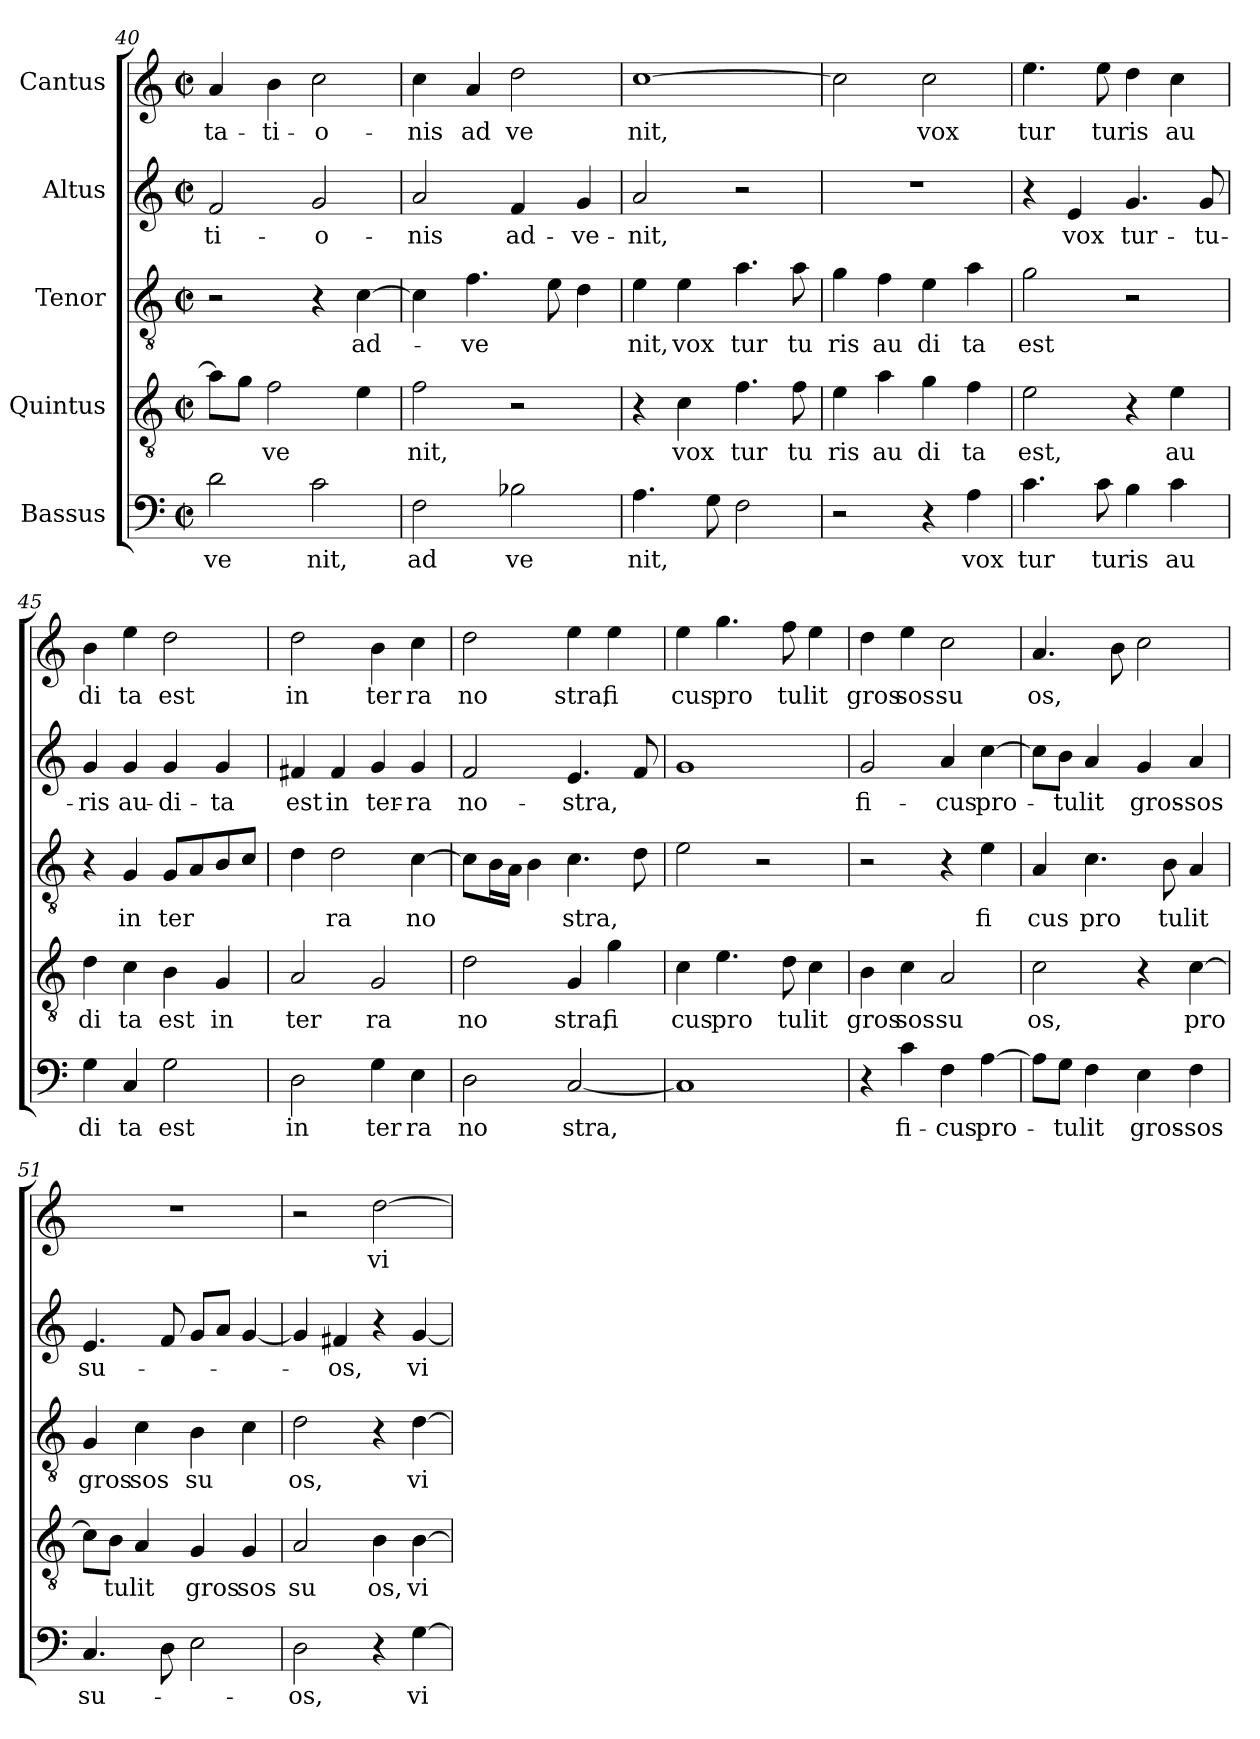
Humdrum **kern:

**kern	**text	**kern	**text	**kern	**text	**kern	**text	**kern	**text
*part5	*part5	*part4	*part4	*part3	*part3	*part2	*part2	*part1	*part1
*staff5	*staff5	*staff4	*staff4	*staff3	*staff3	*staff2	*staff2	*staff1	*staff1
*I"Bassus	*	*I"Quintus	*	*I"Tenor	*	*I"Altus	*	*I"Cantus	*
*clefF4	*	*clefGv2	*	*clefGv2	*	*clefG2	*	*clefG2	*
*M2/2	*	*M2/2	*	*M2/2	*	*M2/2	*	*M2/2	*
*met(c|)	*	*met(c|)	*	*met(c|)	*	*met(c|)	*	*met(c|)	*
=40	=40	=40	=40	=40	=40	=40	=40	=40	=40
!	!LO:LY:b:cj	!	!	!	!	!	!LO:LY:b:cj	!	!LO:LY:b:cj
2d\	ve	8a\L]	.	2r	.	2f/	-ti-	4a/	-ta-
.	.	8g\J	.	.	.	.	.	.	.
!	!	!	!LO:LY:b:cj	!	!	!	!	!	!LO:LY:b:cj
.	.	2f\	ve	.	.	.	.	4b\	-ti-
!	!LO:LY:b:cj	!	!	!	!	!	!LO:LY:b:cj	!	!LO:LY:b:cj
2c\	nit,	.	.	4r	.	2g/	-o-	2cc\	-o-
!	!	!	!	!	!LO:LY:b:cj	!	!	!	!
.	.	4e\	.	[<4c\	ad-	.	.	.	.
!!LO:PB:g=z
=41	=41	=41	=41	=41	=41	=41	=41	=41	=41
!	!LO:LY:b:cj	!	!LO:LY:b:cj	!	!	!	!LO:LY:b:cj	!	!LO:LY:b:cj
*	*	*	*	*^	*	*	*	*	*
2F\	ad	2f\	nit,	4c\]	32ryy	.	2a/	-nis	4cc\	-nis
.	.	.	.	.	2ryy	.	.	.	.	.
!	!	!	!	!	!	!LO:LY:b:cj	!	!	!	!LO:LY:b:cj
.	.	.	.	4.f\	.	-ve	.	.	4a/	ad
!	!LO:LY:b:cj	!	!	!	!	!	!	!LO:LY:b:cj	!	!LO:LY:b:cj
2B-\	ve	2r	.	.	.	.	4f/	ad-	2dd\	ve
.	.	.	.	.	4...ryy	.	.	.	.	.
.	.	.	.	8e\	.	.	.	.	.	.
!	!	!	!	!	!	!	!	!LO:LY:b:cj	!	!
.	.	.	.	4d\	.	.	4g/	-ve-	.	.
=42	=42	=42	=42	=42	=42	=42	=42	=42	=42	=42
!	!LO:LY:b	!	!	!	!	!LO:LY:b:cj	!	!LO:LY:b:cj	!	!LO:LY:b:cj
*	*	*	*	*v	*v	*	*	*	*	*
4.A\	nit,	4r	.	4e\	nit,	2a/	-nit,	[>1cc	nit,
!	!	!	!LO:LY:b:cj	!	!LO:LY:b:cj	!	!	!	!
.	.	4c\	vox	4e\	vox	.	.	.	.
8G\	.	.	.	.	.	.	.	.	.
!	!	!	!LO:LY:b:cj	!	!LO:LY:b:cj	!	!	!	!
2F\	.	4.f\	tur	4.a\	tur	2r	.	.	.
!	!	!	!LO:LY:b:cj	!	!LO:LY:b:cj	!	!	!	!
.	.	8f\	tu	8a\	tu	.	.	.	.
=43	=43	=43	=43	=43	=43	=43	=43	=43	=43
!	!	!	!LO:LY:b:cj	!	!LO:LY:b:cj	!	!	!	!
2r	.	4e\	ris	4g\	ris	1r	.	2cc\]	.
!	!	!	!LO:LY:b:cj	!	!LO:LY:b:cj	!	!	!	!
.	.	4a\	au	4f\	au	.	.	.	.
!	!	!	!LO:LY:b:cj	!	!LO:LY:b:cj	!	!	!	!LO:LY:b:cj
4r	.	4g\	di	4e\	di	.	.	2cc\	vox
!	!LO:LY:b:cj	!	!LO:LY:b:cj	!	!LO:LY:b:cj	!	!	!	!
4A\	vox	4f\	ta	4a\	ta	.	.	.	.
=44	=44	=44	=44	=44	=44	=44	=44	=44	=44
!	!LO:LY:b:cj	!	!LO:LY:b:cj	!	!LO:LY:b:cj	!	!	!	!LO:LY:b:cj
4.c\	tur	2e\	est,	2g\	est	4r	.	4.ee\	tur
!	!	!	!	!	!	!	!LO:LY:b:cj	!	!
.	.	.	.	.	.	4e/	vox	.	.
!	!LO:LY:b	!	!	!	!	!	!	!	!LO:LY:b
8c\	turis	.	.	.	.	.	.	8ee\	turis
!	!	!	!	!	!	!	!LO:LY:b:cj	!	!
4B\	.	4r	.	2r	.	4.g/	tur-	4dd\	.
!	!LO:LY:b:cj	!	!LO:LY:b:cj	!	!	!	!	!	!LO:LY:b:cj
4c\	au	4e\	au	.	.	.	.	4cc\	au
!	!	!	!	!	!	!	!LO:LY:b:cj	!	!
.	.	.	.	.	.	8g/	-tu-	.	.
=45	=45	=45	=45	=45	=45	=45	=45	=45	=45
!	!LO:LY:b:cj	!	!LO:LY:b:cj	!	!	!	!LO:LY:b:cj	!	!LO:LY:b:cj
4G\	di	4d\	di	4r	.	4g/	-ris	4b\	di
!	!LO:LY:b:cj	!	!LO:LY:b:cj	!	!LO:LY:b:cj	!	!LO:LY:b:cj	!	!LO:LY:b:cj
4C/	ta	4c\	ta	4G/	in	4g/	au-	4ee\	ta
!	!LO:LY:b:cj	!	!LO:LY:b:cj	!	!LO:LY:b	!	!LO:LY:b:cj	!	!LO:LY:b:cj
2G\	est	4B\	est	8G/L	ter	4g/	-di-	2dd\	est
.	.	.	.	8A/	.	.	.	.	.
!	!	!	!LO:LY:b:cj	!	!	!	!LO:LY:b:cj	!	!
.	.	4G/	in	8B/	.	4g/	-ta	.	.
.	.	.	.	8c/J	.	.	.	.	.
=46	=46	=46	=46	=46	=46	=46	=46	=46	=46
!	!LO:LY:b:cj	!	!LO:LY:b:cj	!	!	!	!LO:LY:b:cj	!	!LO:LY:b:cj
2D\	in	2A/	ter	4d\	.	4f#X/	est	2dd\	in
!	!	!	!	!	!LO:LY:b:cj	!	!LO:LY:b:cj	!	!
.	.	.	.	2d\	ra	4f#/	in	.	.
!	!LO:LY:b:cj	!	!LO:LY:b:cj	!	!	!	!LO:LY:b:cj	!	!LO:LY:b:cj
4G\	ter	2G/	ra	.	.	4g/	ter-	4b\	ter
!	!LO:LY:b:cj	!	!	!	!LO:LY:b:cj	!	!LO:LY:b:cj	!	!LO:LY:b:cj
4E\	ra	.	.	[>4c\	no	4g/	-ra	4cc\	ra
=47	=47	=47	=47	=47	=47	=47	=47	=47	=47
!	!LO:LY:b:cj	!	!LO:LY:b:cj	!	!	!	!LO:LY:b:cj	!	!LO:LY:b:cj
2D\	no	2d\	no	8c\L]	.	2f/	no-	2dd\	no
.	.	.	.	16B\	.	.	.	.	.
.	.	.	.	16A\J	.	.	.	.	.
.	.	.	.	4B\	.	.	.	.	.
!	!LO:LY:b	!	!LO:LY:b:cj	!	!LO:LY:b	!	!LO:LY:b	!	!LO:LY:b:cj
[>2C/	stra,	4G/	stra,	4.c\	stra,	4.e/	-stra,	4ee\	stra,
!	!	!	!LO:LY:b:cj	!	!	!	!	!	!LO:LY:b:cj
.	.	4g\	fi	.	.	.	.	4ee\	fi
.	.	.	.	8d\	.	8f/	.	.	.
!!LO:LB:g=z
=48	=48	=48	=48	=48	=48	=48	=48	=48	=48
!	!	!	!LO:LY:b:cj	!	!	!	!	!	!LO:LY:b:cj
1C]	.	4c\	cus	2e\	.	1g	.	4ee\	cus
!	!	!	!LO:LY:b:cj	!	!	!	!	!	!LO:LY:b:cj
.	.	4.e\	pro	.	.	.	.	4.gg\	pro
.	.	.	.	2r	.	.	.	.	.
!	!	!	!LO:LY:b	!	!	!	!	!	!LO:LY:b
.	.	8d\	tulit	.	.	.	.	8ff\	tulit
.	.	4c\	.	.	.	.	.	4ee\	.
=49	=49	=49	=49	=49	=49	=49	=49	=49	=49
!	!	!	!LO:LY:b:cj	!	!	!	!LO:LY:b:cj	!	!LO:LY:b:cj
4r	.	4B\	gros	2r	.	2g/	fi-	4dd\	gros
!	!LO:LY:b:cj	!	!LO:LY:b:cj	!	!	!	!	!	!LO:LY:b:cj
4c\	fi-	4c\	sos	.	.	.	.	4ee\	sos
!	!LO:LY:b:cj	!	!LO:LY:b:cj	!	!	!	!LO:LY:b:cj	!	!LO:LY:b:cj
4F\	-cus	2A/	su	4r	.	4a/	-cus	2cc\	su
!	!LO:LY:b	!	!	!	!LO:LY:b:cj	!	!LO:LY:b	!	!
[>4A\	pro-	.	.	4e\	fi	[>4cc\	pro-	.	.
=50	=50	=50	=50	=50	=50	=50	=50	=50	=50
!	!	!	!LO:LY:b:cj	!	!LO:LY:b:cj	!	!	!	!LO:LY:b
8A\L]	.	2c\	os,	4A/	cus	8cc\L]	.	4.a/	os,
!	!LO:LY:b	!	!	!	!	!	!LO:LY:b	!	!
8G\J	-tulit	.	.	.	.	8b\J	-tulit	.	.
!	!	!	!	!	!LO:LY:b:cj	!	!	!	!
4F\	.	.	.	4.c\	pro	4a/	.	.	.
.	.	.	.	.	.	.	.	8b\	.
!	!LO:LY:b:cj	!	!	!	!	!	!LO:LY:b:cj	!	!
4E\	gros-	4r	.	.	.	4g/	gros-	2cc\	.
!	!	!	!	!	!LO:LY:b	!	!	!	!
.	.	.	.	8B\	tulit	.	.	.	.
!	!LO:LY:b:cj	!	!LO:LY:b	!	!	!	!LO:LY:b:cj	!	!
4F\	-sos	[>4c\	pro	4A/	.	4a/	-sos	.	.
=51	=51	=51	=51	=51	=51	=51	=51	=51	=51
!	!LO:LY:b:cj	!	!	!	!LO:LY:b:cj	!	!LO:LY:b:cj	!	!
4.C/	su-	8c\L]	.	4G/	gros	4.e/	su-	1r	.
!	!	!	!LO:LY:b	!	!	!	!	!	!
.	.	8B\J	tulit	.	.	.	.	.	.
!	!	!	!	!	!LO:LY:b:cj	!	!	!	!
.	.	4A/	.	4c\	sos	.	.	.	.
8D\	.	.	.	.	.	8f/	.	.	.
!	!	!	!LO:LY:b:cj	!	!LO:LY:b:cj	!	!	!	!
2E\	.	4G/	gros	4B\	su	8g/L	.	.	.
.	.	.	.	.	.	8a/J	.	.	.
!	!	!	!LO:LY:b:cj	!	!	!	!	!	!
.	.	4G/	sos	4c\	.	[<4g/	.	.	.
=52	=52	=52	=52	=52	=52	=52	=52	=52	=52
!	!LO:LY:b:cj	!	!LO:LY:b:cj	!	!LO:LY:b:cj	!	!	!	!
2D\	-os,	2A/	su	2d\	os,	4g/]	.	2r	.
!	!	!	!	!	!	!	!LO:LY:b:cj	!	!
.	.	.	.	.	.	4f#X/	-os,	.	.
!	!	!	!LO:LY:b:cj	!	!	!	!	!	!LO:LY:b:cj
4r	.	4B\	os,	4r	.	4r	.	[>2dd\	vi
!	!LO:LY:b:cj	!	!LO:LY:b:cj	!	!LO:LY:b:cj	!	!LO:LY:b:cj	!	!
[>4G\	vi-	[>4B\	vi	[>4d\	vi	[<4g/	vi-	.	.
=	=	=	=	=	=	=	=	=	=
*-	*-	*-	*-	*-	*-	*-	*-	*-	*-
